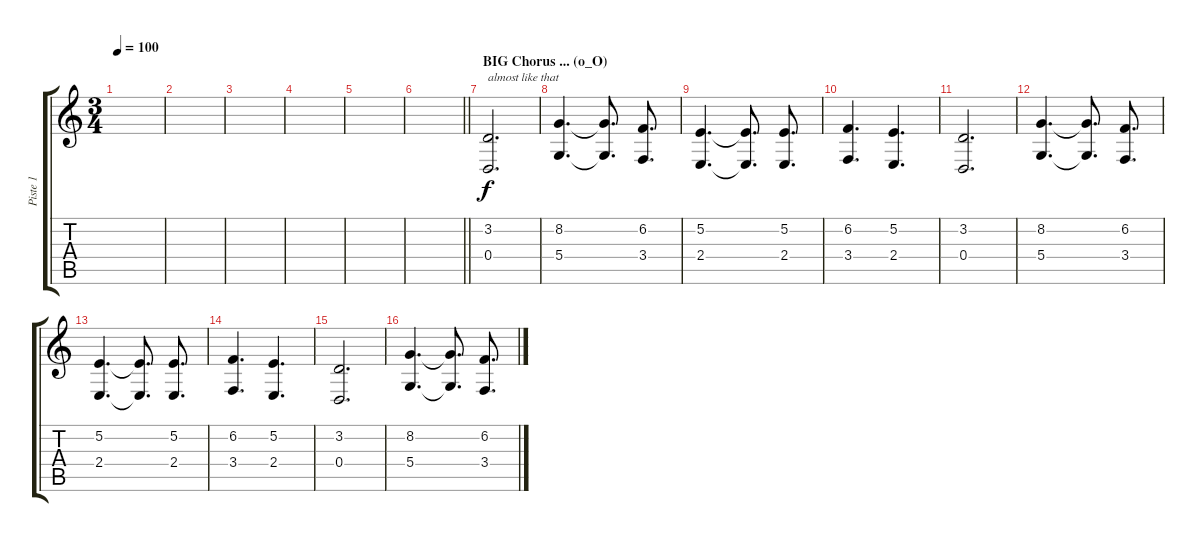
\track ("Piste 1" "Piste 1") {instrument churchorgan}
\staff {score tabs}
\tuning (E4 B3 G3 D3 A2 E2) {hide}
\ts (3 4)
\tempo 100
\clef g2
\ks c
|
|
|
|
|
\barLineRight lightlight
|
\section ("" "BIG Chorus ... (o_O)")
(3.2 0.4).2{d txt "almost like that" volume 11 instrument stringensemble1} |
(8.2 5.4).4{d} (8.2{t} 5.4{t}).8{d} (6.2 3.4).8{d} |
(5.2 2.4).4{d} (5.2{t} 2.4{t}).8{d} (5.2 2.4).8{d} |
(6.2 3.4).4{d} (5.2 2.4).4{d} |
(3.2 0.4).2{d instrument stringensemble1} |
(8.2 5.4).4{d} (8.2{t} 5.4{t}).8{d} (6.2 3.4).8{d} |
(5.2 2.4).4{d} (5.2{t} 2.4{t}).8{d} (5.2 2.4).8{d} |
(6.2 3.4).4{d} (5.2 2.4).4{d} |
(3.2 0.4).2{d volume 11 instrument stringensemble1} |
(8.2 5.4).4{d} (8.2{t} 5.4{t}).8{d} (6.2 3.4).8{d}
